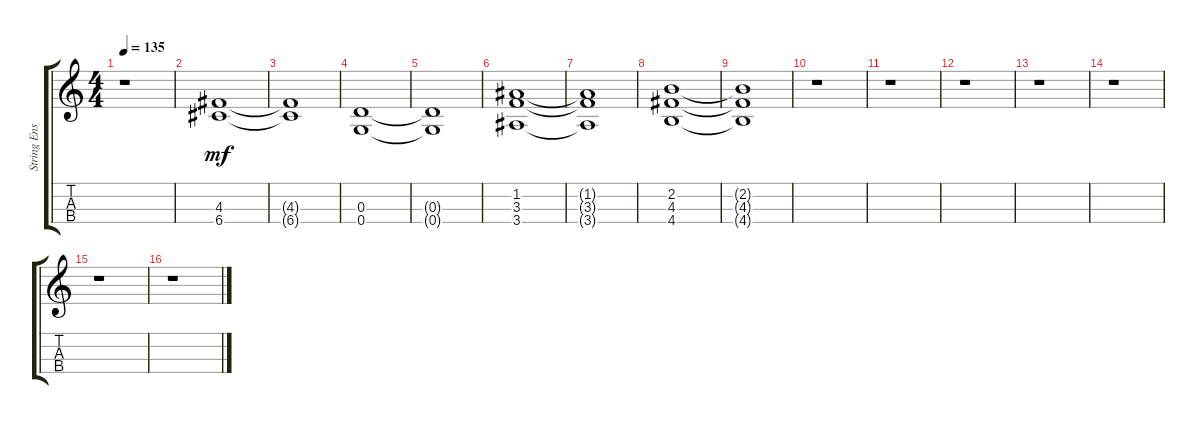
\track ("String Ensemble 1 (low)" "String Ens") {instrument stringensemble1}
\staff {score tabs}
\tuning (E5 A4 D4 G3) {hide}
\ts (4 4)
\tempo 135
\clef g2
\ks c
r.1{dy mf instrument stringensemble1} |
(4.3 6.4).1 |
(4.3{t} 6.4{t}).1 |
(0.3 0.4).1 |
(0.3{t} 0.4{t}).1 |
(1.2 3.3 3.4).1 |
(1.2{t} 3.3{t} 3.4{t}).1 |
(2.2 4.3 4.4).1 |
(2.2{t} 4.3{t} 4.4{t}).1 |
r.1 |
r.1 |
r.1 |
r.1 |
r.1 |
r.1 |
r.1
